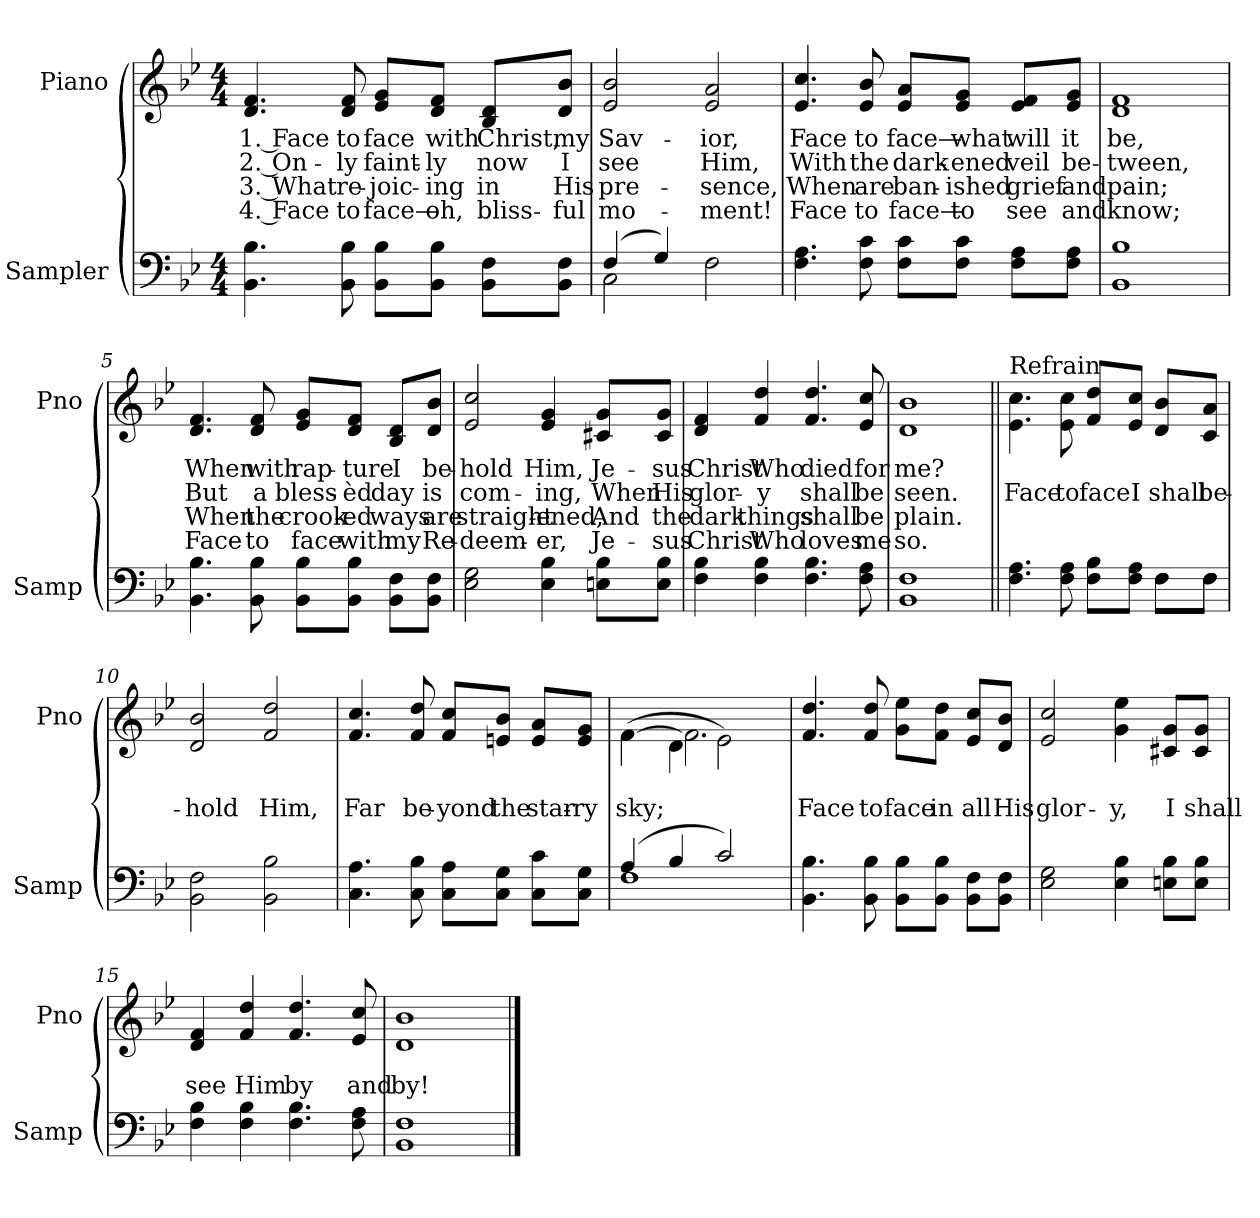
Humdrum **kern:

**kern	**kern	**text	**text	**text	**text
*part2	*part1	*part1	*part1	*part1	*part1
*staff2	*staff1	*staff1	*staff1	*staff1	*staff1
*I"Sampler	*I"Piano	*	*	*	*
*I'Samp	*I'Pno	*	*	*	*
*clefF4	*clefG2	*	*	*	*
*k[b-e-]	*k[b-e-]	*	*	*	*
*B-:	*B-:	*	*	*	*
*M4/4	*M4/4	*	*	*	*
=1	=1	=1	=1	=1	=1
4.BB- 4.B-	4.d 4.f	1. Face	2. On-	3. What	4. Face
8BB- 8B-	8d 8f	to	-ly	re-	to
8BB-\ 8B-\L	8e-/ 8g/L	face	faint-	-joic-	face—
8BB-\ 8B-\J	8d/ 8f/J	with	-ly	-ing	oh,
8BB-\ 8F\L	8B-/ 8d/L	Christ,	now	in	bliss-
8BB-\ 8F\J	8d/ 8b-/J	my	I	His	-ful
=2	=2	=2	=2	=2	=2
*^	*	*	*	*	*
(4F/	2C	2e- 2b-	Sav-	see	pre-	mo-
4G/)	.	.	.	.	.	.
2F\	2ryy	2e- 2a	-ior,	Him,	-sence,	-ment!
*v	*v	*	*	*	*	*
=3	=3	=3	=3	=3	=3
4.F 4.A	4.e- 4.cc	Face	With	When	Face
8F 8c	8e- 8b-	to	the	are	to
8F\ 8c\L	8e-/ 8a/L	face—	dark-	ban-	face—
8F\ 8c\J	8e-/ 8g/J	what	-ened	-ished	to
8F\ 8A\L	8e-/ 8f/L	will	veil	grief	see
8F\ 8A\J	8e-/ 8g/J	it	be-	and	and
=4	=4	=4	=4	=4	=4
1BB- 1B-	1d\ 1f\	be,	-tween,	pain;	know;
=5	=5	=5	=5	=5	=5
4.BB- 4.B-	4.d 4.f	When	But	When	Face
8BB- 8B-	8d 8f	with	a	the	to
8BB-\ 8B-\L	8e-/ 8g/L	rap-	bless-	crook-	face
8BB-\ 8B-\J	8d/ 8f/J	-ture	-èd	-ed	with
8BB-\ 8F\L	8B-/ 8d/L	I	day	ways	my
8BB-\ 8F\J	8d/ 8b-/J	be-	is	are	Re-
=6	=6	=6	=6	=6	=6
2E- 2G	2e- 2cc	-hold	com-	straight-	-deem-
4E- 4B-	4e- 4g	Him,	-ing,	-ened,	-er,
8En\ 8B-\L	8c#X/ 8g/L	Je-	When	And	Je-
8E\ 8B-\J	8c#/ 8g/J	-sus	His	the	-sus
=7	=7	=7	=7	=7	=7
4F 4B-	4d 4f	Christ	glor-	dark	Christ
4F 4B-	4f 4dd	Who	-y	things	Who
4.F 4.B-	4.f 4.dd	died	shall	shall	loves
8F 8A	8e- 8cc	for	be	be	me
=8	=8	=8	=8	=8	=8
1BB- 1F	1d 1b-	me?	seen.	plain.	so.
=9||	=9||	=9||	=9||	=9||	=9||
*^	*	*	*	*	*
!	!	!LO:TX:t=Refrain	!	!	!	!
4.F 4.A	2.ryy	4.e-\ 4.cc\	.	Face	.	.
8F 8A	.	8e-\ 8cc\	.	to	.	.
8F\ 8B-\L	.	8f/ 8dd/L	.	face	.	.
8F\ 8A\J	.	8e-/ 8cc/J	.	I	.	.
8F\L	8F\L	8d/ 8b-/L	.	shall	.	.
8F\J	8F\J	8c/ 8a/J	.	be-	.	.
*v	*v	*	*	*	*	*
=10	=10	=10	=10	=10	=10
2BB- 2F	2d 2b-	.	-hold	.	.
2BB- 2B-	2f 2dd	.	Him,	.	.
=11	=11	=11	=11	=11	=11
4.C 4.A	4.f 4.cc	.	Far	.	.
8C 8B-	8f 8dd	.	be-	.	.
8C\ 8A\L	8f/ 8cc/L	.	-yond	.	.
8C\ 8G\J	8en/ 8b-/J	.	the	.	.
8C\ 8c\L	8e/ 8a/L	.	star-	.	.
8C\ 8G\J	8e/ 8g/J	.	-ry	.	.
=12	=12	=12	=12	=12	=12
*^	*^	*	*	*	*
(4A/	1F	([4f\	4ryy	.	sky;	.	.
4B-/	.	4d\	2.f]	.	.	.	.
2c/)	.	2e-\)	.	.	.	.	.
*v	*v	*	*	*	*	*	*
*	*v	*v	*	*	*	*
=13	=13	=13	=13	=13	=13
4.BB- 4.B-	4.f 4.dd	.	Face	.	.
8BB- 8B-	8f 8dd	.	to	.	.
8BB-\ 8B-\L	8g\ 8ee-\L	.	face	.	.
8BB-\ 8B-\J	8f\ 8dd\J	.	in	.	.
8BB-\ 8F\L	8e-/ 8cc/L	.	all	.	.
8BB-\ 8F\J	8d/ 8b-/J	.	His	.	.
=14	=14	=14	=14	=14	=14
2E- 2G	2e- 2cc	.	glor-	.	.
4E- 4B-	4g 4ee-	.	-y,	.	.
8En\ 8B-\L	8c#X/ 8g/L	.	I	.	.
8E\ 8B-\J	8c#/ 8g/J	.	shall	.	.
=15	=15	=15	=15	=15	=15
4F 4B-	4d 4f	.	see	.	.
4F 4B-	4f 4dd	.	Him	.	.
4.F 4.B-	4.f 4.dd	.	by	.	.
8F 8A	8e- 8cc	.	and	.	.
=16	=16	=16	=16	=16	=16
1BB- 1F	1d 1b-	.	by!	.	.
==	==	==	==	==	==
*-	*-	*-	*-	*-	*-
